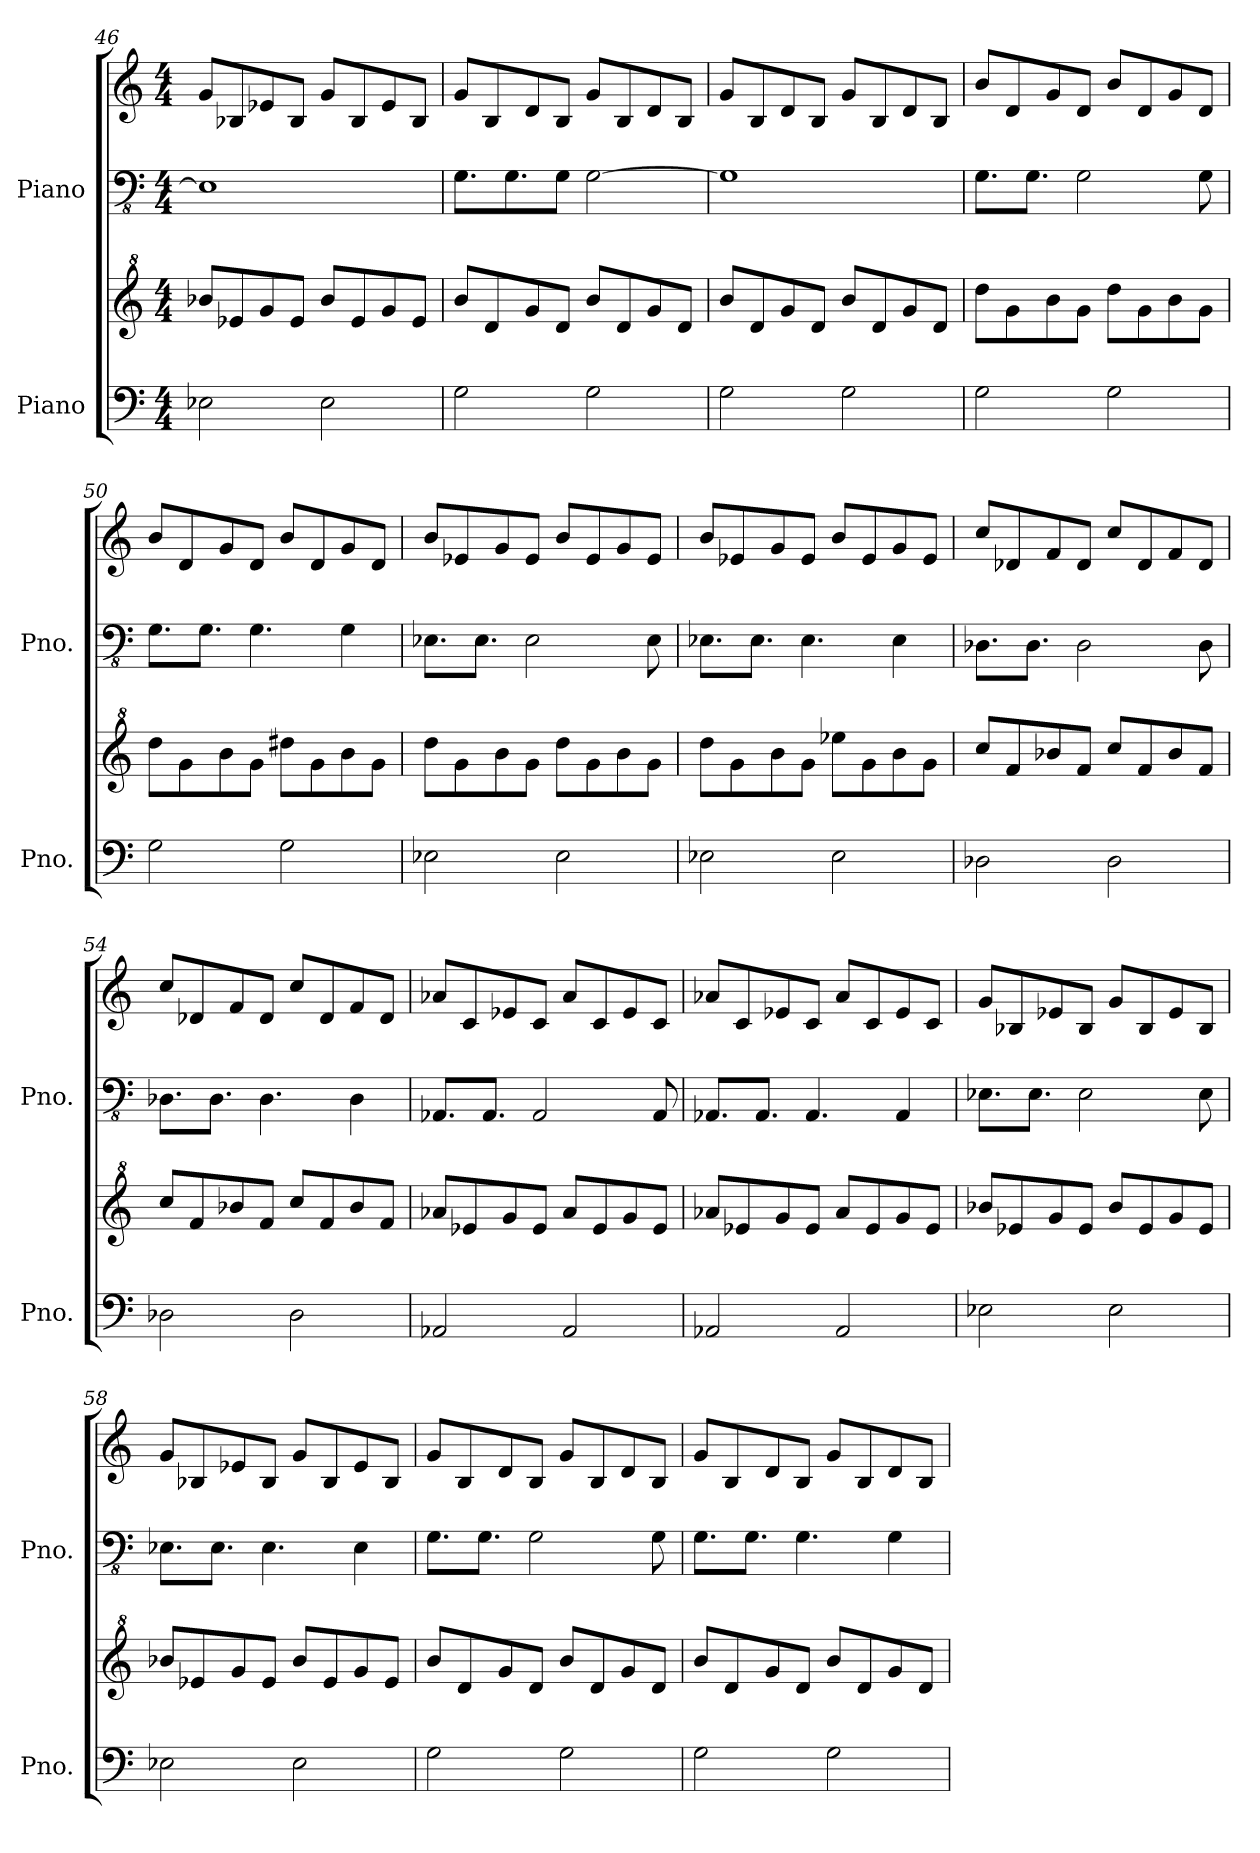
**kern	**kern	**kern	**kern
*part2	*part2	*part1	*part1
*staff4	*staff3	*staff2	*staff1
*I"Piano	*	*I"Piano	*
*I'Pno.	*	*I'Pno.	*
!!LO:PB:g=z
*clefF4	*clefG^2	*clefFv4	*clefG2
*k[]	*k[]	*k[]	*k[]
*M4/4	*M4/4	*M4/4	*M4/4
=46	=46	=46	=46
2E-X\	8bb-X/L	1EE-]	8g/L
.	8ee-X/	.	8B-X/
.	8gg/	.	8e-X/
.	8ee-/J	.	8B-/J
2E-\	8bb-/L	.	8g/L
.	8ee-/	.	8B-/
.	8gg/	.	8e-/
.	8ee-/J	.	8B-/J
=47	=47	=47	=47
2G\	8bb/L	8.GG\L	8g/L
.	8dd/	.	8B/
.	.	8.GG\	.
.	8gg/	.	8d/
.	8dd/J	8GG\J	8B/J
2G\	8bb/L	[2GG\	8g/L
.	8dd/	.	8B/
.	8gg/	.	8d/
.	8dd/J	.	8B/J
=48	=48	=48	=48
2G\	8bb/L	1GG]	8g/L
.	8dd/	.	8B/
.	8gg/	.	8d/
.	8dd/J	.	8B/J
2G\	8bb/L	.	8g/L
.	8dd/	.	8B/
.	8gg/	.	8d/
.	8dd/J	.	8B/J
=49	=49	=49	=49
2G\	8ddd\L	8.GG\L	8b/L
.	8gg\	.	8d/
.	.	8.GG\J	.
.	8bb\	.	8g/
.	8gg\J	2GG\	8d/J
2G\	8ddd\L	.	8b/L
.	8gg\	.	8d/
.	8bb\	.	8g/
.	8gg\J	8GG\	8d/J
=50	=50	=50	=50
2G\	8ddd\L	8.GG\L	8b/L
.	8gg\	.	8d/
.	.	8.GG\J	.
.	8bb\	.	8g/
.	8gg\J	4.GG\	8d/J
2G\	8ddd#X\L	.	8b/L
.	8gg\	.	8d/
.	8bb\	4GG\	8g/
.	8gg\J	.	8d/J
!!LO:LB:g=z
=51	=51	=51	=51
2E-X\	8ddd\L	8.EE-X\L	8b/L
.	8gg\	.	8e-X/
.	.	8.EE-\J	.
.	8bb\	.	8g/
.	8gg\J	2EE-\	8e-/J
2E-\	8ddd\L	.	8b/L
.	8gg\	.	8e-/
.	8bb\	.	8g/
.	8gg\J	8EE-\	8e-/J
=52	=52	=52	=52
2E-X\	8ddd\L	8.EE-X\L	8b/L
.	8gg\	.	8e-X/
.	.	8.EE-\J	.
.	8bb\	.	8g/
.	8gg\J	4.EE-\	8e-/J
2E-\	8eee-X\L	.	8b/L
.	8gg\	.	8e-/
.	8bb\	4EE-\	8g/
.	8gg\J	.	8e-/J
=53	=53	=53	=53
2D-X\	8ccc/L	8.DD-X\L	8cc/L
.	8ff/	.	8d-X/
.	.	8.DD-\J	.
.	8bb-X/	.	8f/
.	8ff/J	2DD-\	8d-/J
2D-\	8ccc/L	.	8cc/L
.	8ff/	.	8d-/
.	8bb-/	.	8f/
.	8ff/J	8DD-\	8d-/J
=54	=54	=54	=54
2D-X\	8ccc/L	8.DD-X\L	8cc/L
.	8ff/	.	8d-X/
.	.	8.DD-\J	.
.	8bb-X/	.	8f/
.	8ff/J	4.DD-\	8d-/J
2D-\	8ccc/L	.	8cc/L
.	8ff/	.	8d-/
.	8bb-/	4DD-\	8f/
.	8ff/J	.	8d-/J
=55	=55	=55	=55
2AA-X/	8aa-X/L	8.AAA-X/L	8a-X/L
.	8ee-X/	.	8c/
.	.	8.AAA-/J	.
.	8gg/	.	8e-X/
.	8ee-/J	2AAA-/	8c/J
2AA-/	8aa-/L	.	8a-/L
.	8ee-/	.	8c/
.	8gg/	.	8e-/
.	8ee-/J	8AAA-/	8c/J
!!LO:LB:g=z
=56	=56	=56	=56
2AA-X/	8aa-X/L	8.AAA-X/L	8a-X/L
.	8ee-X/	.	8c/
.	.	8.AAA-/J	.
.	8gg/	.	8e-X/
.	8ee-/J	4.AAA-/	8c/J
2AA-/	8aa-/L	.	8a-/L
.	8ee-/	.	8c/
.	8gg/	4AAA-/	8e-/
.	8ee-/J	.	8c/J
=57	=57	=57	=57
2E-X\	8bb-X/L	8.EE-X\L	8g/L
.	8ee-X/	.	8B-X/
.	.	8.EE-\J	.
.	8gg/	.	8e-X/
.	8ee-/J	2EE-\	8B-/J
2E-\	8bb-/L	.	8g/L
.	8ee-/	.	8B-/
.	8gg/	.	8e-/
.	8ee-/J	8EE-\	8B-/J
=58	=58	=58	=58
2E-X\	8bb-X/L	8.EE-X\L	8g/L
.	8ee-X/	.	8B-X/
.	.	8.EE-\J	.
.	8gg/	.	8e-X/
.	8ee-/J	4.EE-\	8B-/J
2E-\	8bb-/L	.	8g/L
.	8ee-/	.	8B-/
.	8gg/	4EE-\	8e-/
.	8ee-/J	.	8B-/J
=59	=59	=59	=59
2G\	8bb/L	8.GG\L	8g/L
.	8dd/	.	8B/
.	.	8.GG\J	.
.	8gg/	.	8d/
.	8dd/J	2GG\	8B/J
2G\	8bb/L	.	8g/L
.	8dd/	.	8B/
.	8gg/	.	8d/
.	8dd/J	8GG\	8B/J
=60	=60	=60	=60
2G\	8bb/L	8.GG\L	8g/L
.	8dd/	.	8B/
.	.	8.GG\J	.
.	8gg/	.	8d/
.	8dd/J	4.GG\	8B/J
2G\	8bb/L	.	8g/L
.	8dd/	.	8B/
.	8gg/	4GG\	8d/
.	8dd/J	.	8B/J
=	=	=	=
*-	*-	*-	*-
